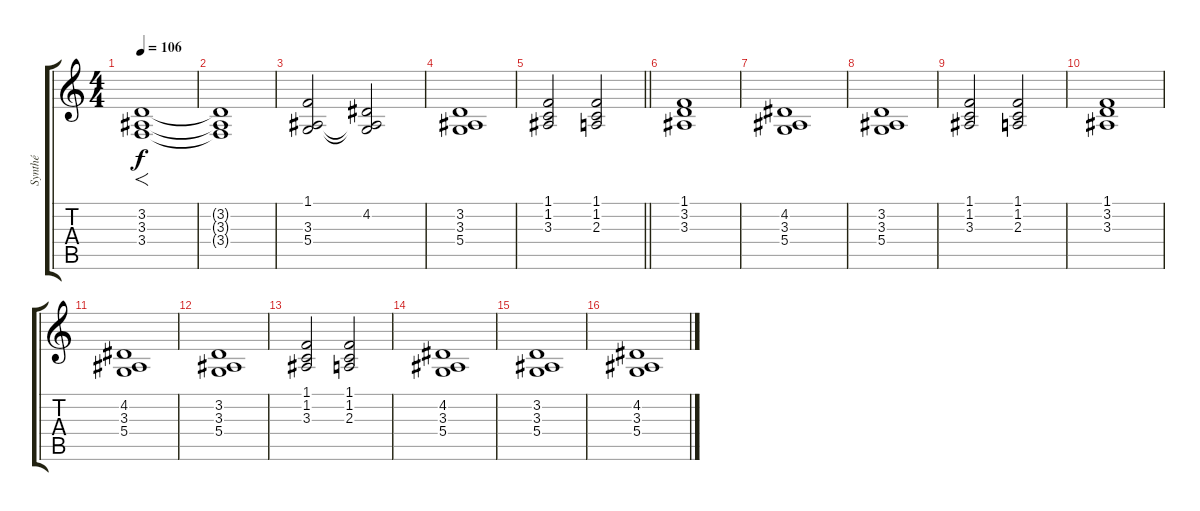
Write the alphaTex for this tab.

\track ("Synthé" "Synthé") {instrument stringensemble1}
\staff {score tabs}
\tuning (E4 B3 G3 D3 A2 E2) {hide}
\ts (4 4)
\tempo 106
\clef g2
\ks c
(3.2 3.3 3.4).1{f dy f instrument stringensemble1} |
(3.2{t} 3.3{t} 3.4{t}).1 |
(1.1 3.3 5.4).2 (4.2 3.3{t} 5.4{t}).2 |
(3.2 3.3 5.4).1 |
\barLineRight lightlight
(1.1 1.2 3.3).2 (1.1 1.2 2.3).2 |
(1.1 3.2 3.3).1 |
(4.2 3.3 5.4).1 |
(3.2 3.3 5.4).1 |
(1.1 1.2 3.3).2 (1.1 1.2 2.3).2 |
(1.1 3.2 3.3).1 |
(4.2 3.3 5.4).1 |
(3.2 3.3 5.4).1 |
(1.1 1.2 3.3).2 (1.1 1.2 2.3).2 |
(4.2 3.3 5.4).1 |
(3.2 3.3 5.4).1 |
(4.2 3.3 5.4).1
